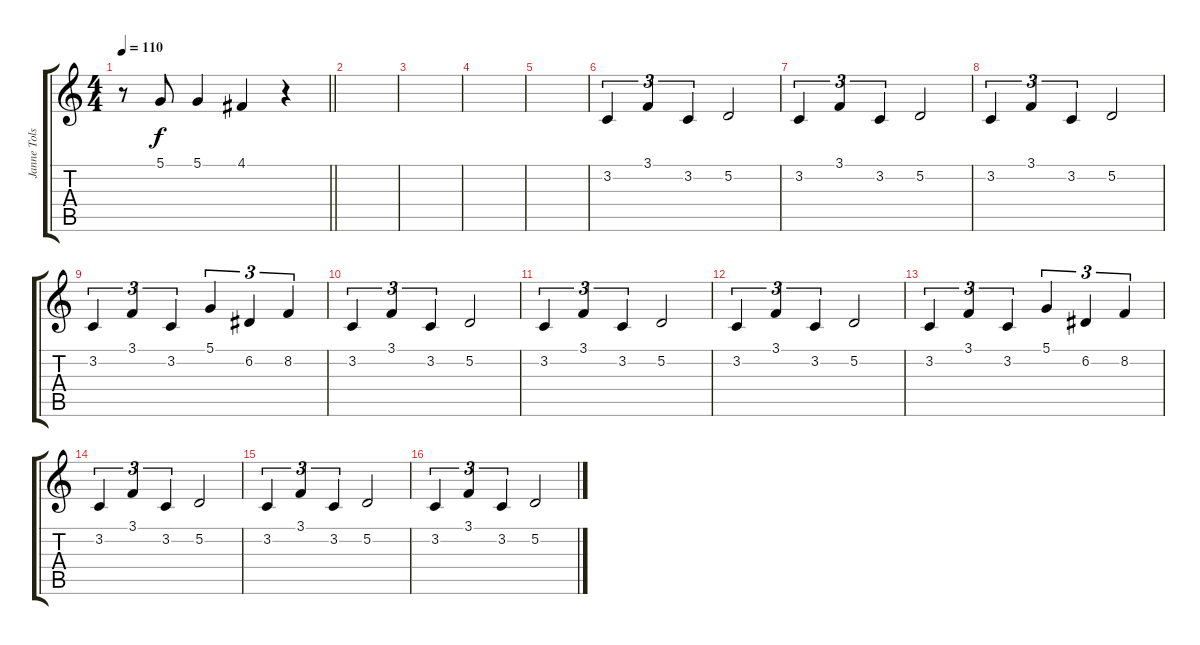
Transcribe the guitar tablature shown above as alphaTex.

\track ("Janne Tolsa" "Janne Tols") {instrument synthvoice}
\staff {score tabs}
\tuning (D4 A3 F3 C3 G2 C2) {hide}
\ts (4 4)
\tempo 110
\clef g2
\barLineRight lightlight
\ks c
r.8{dy f} 5.1.8 5.1.4 4.1.4 r.4 |
\section ("" "")
|
|
|
|
3.2.4{tu (3 2)} 3.1.4{tu (3 2)} 3.2.4{tu (3 2)} 5.2.2 |
3.2.4{tu (3 2)} 3.1.4{tu (3 2)} 3.2.4{tu (3 2)} 5.2.2 |
3.2.4{tu (3 2)} 3.1.4{tu (3 2)} 3.2.4{tu (3 2)} 5.2.2 |
3.2.4{tu (3 2)} 3.1.4{tu (3 2)} 3.2.4{tu (3 2)} 5.1.4{tu (3 2)} 6.2.4{tu (3 2)} 8.2.4{tu (3 2)} |
3.2.4{tu (3 2)} 3.1.4{tu (3 2)} 3.2.4{tu (3 2)} 5.2.2 |
3.2.4{tu (3 2)} 3.1.4{tu (3 2)} 3.2.4{tu (3 2)} 5.2.2 |
3.2.4{tu (3 2)} 3.1.4{tu (3 2)} 3.2.4{tu (3 2)} 5.2.2 |
3.2.4{tu (3 2)} 3.1.4{tu (3 2)} 3.2.4{tu (3 2)} 5.1.4{tu (3 2)} 6.2.4{tu (3 2)} 8.2.4{tu (3 2)} |
3.2.4{tu (3 2)} 3.1.4{tu (3 2)} 3.2.4{tu (3 2)} 5.2.2 |
3.2.4{tu (3 2)} 3.1.4{tu (3 2)} 3.2.4{tu (3 2)} 5.2.2 |
3.2.4{tu (3 2)} 3.1.4{tu (3 2)} 3.2.4{tu (3 2)} 5.2.2
